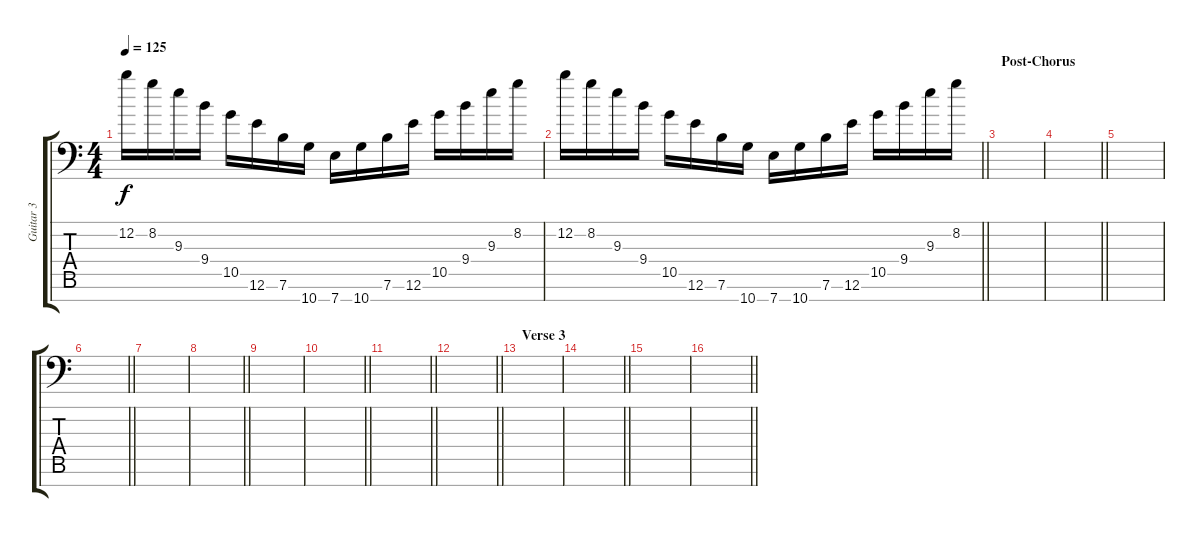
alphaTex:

\track ("Guitar 3" "Guitar 3") {instrument distortionguitar}
\staff {score tabs}
\tuning (E4 B3 G3 D3 A2 E2 A1) {hide}
\ts (4 4)
\tempo 125
\clef f4
\ks c
12.2.16{dy f} 8.2.16 9.3.16 9.4.16 10.5.16 12.6.16 7.6.16 10.7.16 7.7.16 10.7.16 7.6.16 12.6.16 10.5.16 9.4.16 9.3.16 8.2.16 |
\barLineRight lightlight
12.2.16 8.2.16 9.3.16 9.4.16 10.5.16 12.6.16 7.6.16 10.7.16 7.7.16 10.7.16 7.6.16 12.6.16 10.5.16 9.4.16 9.3.16 8.2.16 |
\section ("" "Post-Chorus")
|
\barLineRight lightlight
|
|
\barLineRight lightlight
|
|
\barLineRight lightlight
|
|
\barLineRight lightlight
|
\barLineRight lightlight
|
\barLineRight lightlight
|
\section ("" "Verse 3")
|
\barLineRight lightlight
|
|
\barLineRight lightlight
